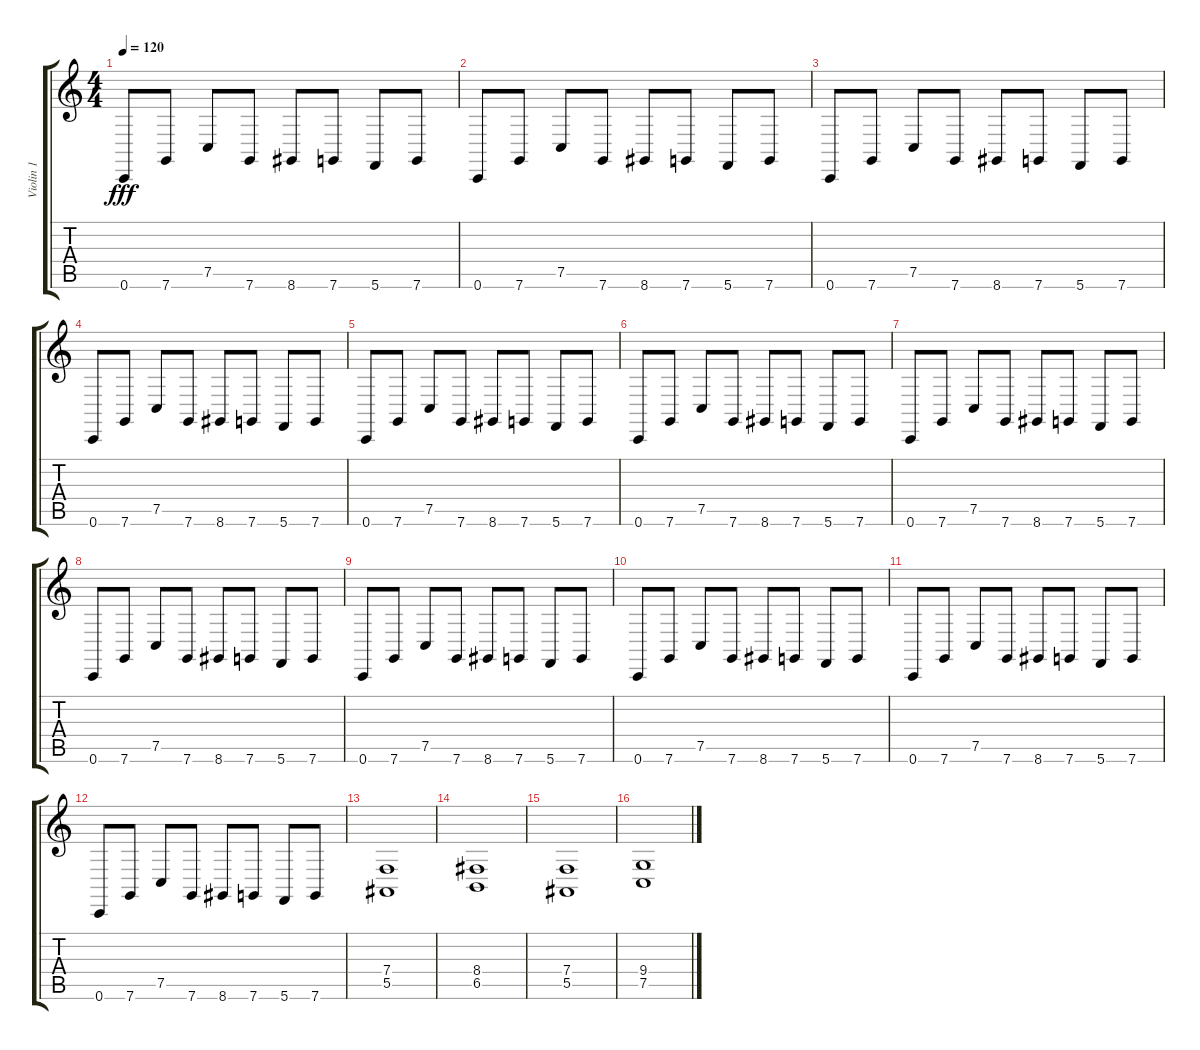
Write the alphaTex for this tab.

\track ("Violin 1" "Violin 1") {instrument stringensemble2}
\staff {score tabs}
\tuning (C4 G3 Eb3 Bb2 F2 C2) {hide}
\ts (4 4)
\tempo 120
\clef g2
\ks c
0.6.8{dy fff instrument stringensemble2} 7.6.8 7.5.8 7.6.8 8.6.8 7.6.8 5.6.8 7.6.8 |
0.6.8 7.6.8 7.5.8 7.6.8 8.6.8 7.6.8 5.6.8 7.6.8 |
0.6.8 7.6.8 7.5.8 7.6.8 8.6.8 7.6.8 5.6.8 7.6.8 |
0.6.8 7.6.8 7.5.8 7.6.8 8.6.8 7.6.8 5.6.8 7.6.8 |
0.6.8 7.6.8 7.5.8 7.6.8 8.6.8 7.6.8 5.6.8 7.6.8 |
0.6.8 7.6.8 7.5.8 7.6.8 8.6.8 7.6.8 5.6.8 7.6.8 |
0.6.8 7.6.8 7.5.8 7.6.8 8.6.8 7.6.8 5.6.8 7.6.8 |
0.6.8 7.6.8 7.5.8 7.6.8 8.6.8 7.6.8 5.6.8 7.6.8 |
0.6.8 7.6.8 7.5.8 7.6.8 8.6.8 7.6.8 5.6.8 7.6.8 |
0.6.8 7.6.8 7.5.8 7.6.8 8.6.8 7.6.8 5.6.8 7.6.8 |
0.6.8 7.6.8 7.5.8 7.6.8 8.6.8 7.6.8 5.6.8 7.6.8 |
0.6.8 7.6.8 7.5.8 7.6.8 8.6.8 7.6.8 5.6.8 7.6.8 |
(7.4 5.5).1 |
(8.4 6.5).1 |
(7.4 5.5).1 |
(9.4 7.5).1
